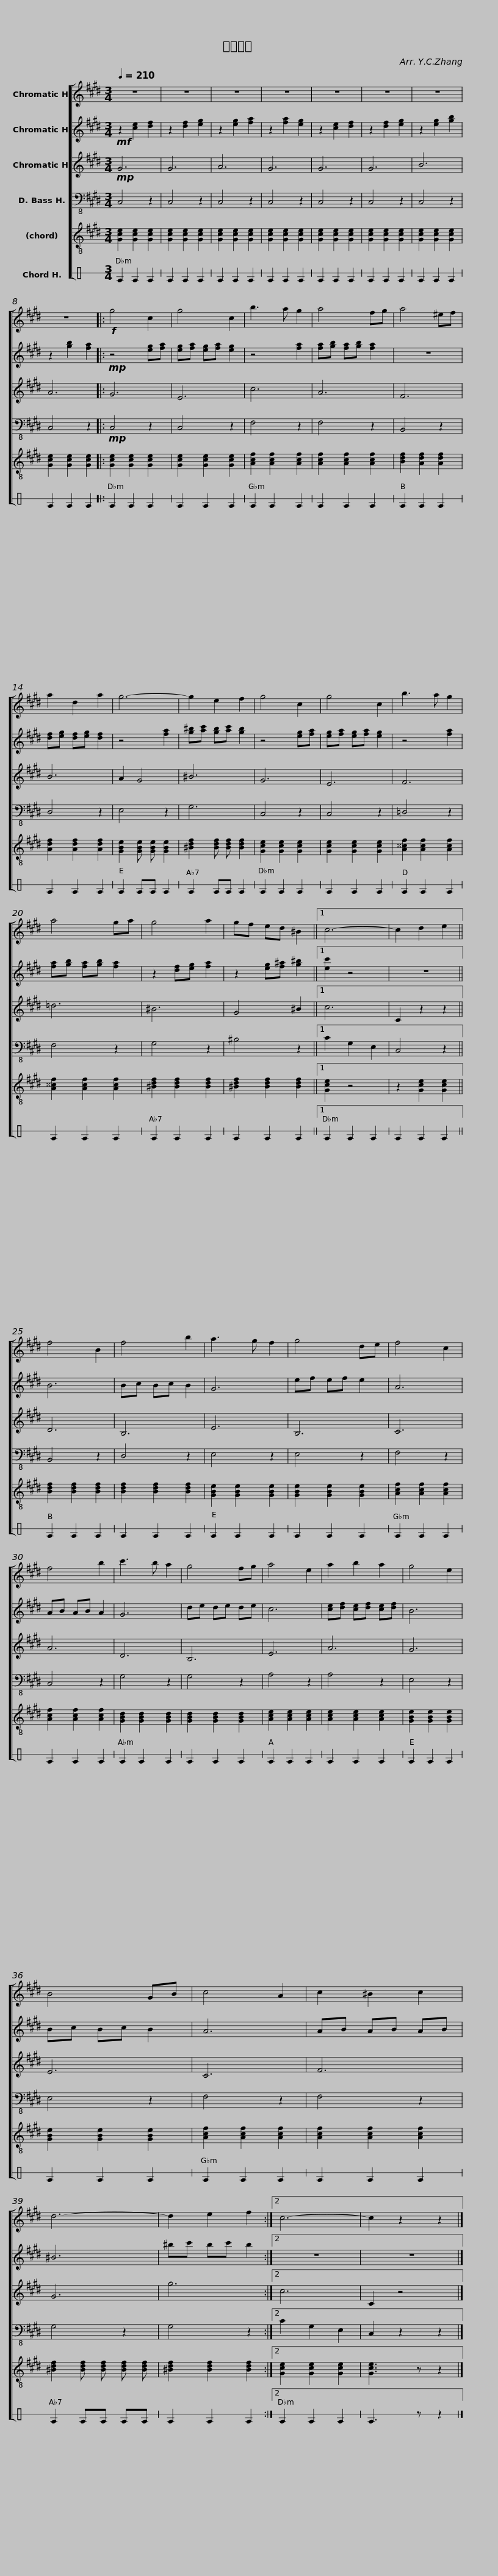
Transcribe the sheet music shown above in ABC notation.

X:1
%%score [ 1 2 3 4 5 6 ]
L:1/8
Q:1/4=210
M:3/4
I:linebreak $
K:E
V:1 treble
V:2 treble
V:3 treble
V:4 bass-8
V:5 treble-8
V:6 perc stafflines=1
K:none
V:1
 z6 | z6 | z6 | z6 | z6 | %5
 z6 | z6 | z6 |:!f! g4 c2 | g4 c2 |$ %10
 b3 a g2 | a4 fg | a4 ^ef | a2 d2 a2 | g6- | %15
 g2 e2 f2 | g4 c2 | g4 c2 | b3 a g2 | a4 ga |$ %20
 g4 a2 | gf ed ^B2 ||1 c6- | c2 d2 e2 || f4 B2 | %25
 f4 b2 | a3 g f2 | g4 de | f4 c2 | f4 b2 | %30
 c'3 b a2 |$ g4 fg | a4 e2 | a2 b2 a2 | g4 e2 | %35
 B4 GB | c4 A2 | c2 ^B2 c2 | d6- | d2 e2 f2 :|2 %40
 c6- |$ c2 z2 z2 |] %42
V:2
!mf! z2 [ce]2 [df]2 | z2 [df]2 [eg]2 | z2 [eg]2 [fa]2 | z2 [fa]2 [eg]2 | z2 [ce]2 [df]2 | %5
 z2 [df]2 [eg]2 | z2 [eg]2 [gb]2 | z2 [gb]2 [fa]2 |:!mp! z4 [eg][fa] | [eg][fa] [eg][fa] [eg]2 |$ %10
 z4 [fa]2 | [fa][gb] [fa][gb] [fa]2 | z6 | [df][eg] [df][eg] [df]2 | z4 [fa]2 | %15
 [g^b][ac'] [gb][ac'] [gb]2 | z4 [eg][fa] | [eg][fa] [eg][fa] [eg]2 | z4 [fa]2 | [fa][gb] [fa][gb] [fa]2 |$ %20
 z2 [df][eg] [fa]2 | z2 [eg][f^a] [g^b]2 ||1 [ec']2 z4 | z6 || B6 | %25
 Bc Bc B2 | G6 | ef ef e2 | A6 | AB AB A2 | %30
 G6 |$ de de de | c6 | [ce][df] [ce][df] [ce][df] | B6 | %35
 Bc Bc B2 | A6 | AB AB AB | ^B6 | ^bc' bc' b2 :|2 %40
 z6 |$ z6 |] %42
V:3
!mp! G6 | G6 | A6 | G6 | G6 | %5
 G6 | B6 | A6 |: G6 | E6 |$ %10
 c6 | A6 | F6 | B6 | A2 G4 | %15
 ^B6 | G6 | E6 | F6 | =d6 |$ %20
 ^B6 | G4 ^B2 ||1 c6 | C2 z2 z2 || D6 | %25
 B,6 | E6 | B,6 | C6 | A6 | %30
 D6 |$ B,6 | E6 | A6 | G6 | %35
 E6 | C6 | F6 | G6 | g6 :|2 %40
 c6 |$ C2 z4 |] %42
V:4
 C,4 z2 | C,4 z2 | C,4 z2 | C,4 z2 | C,4 z2 | %5
 C,4 z2 | C,4 z2 | C,4 z2 |:!mp! C,4 z2 | C,4 z2 |$ %10
 F,4 z2 | F,4 z2 | B,,4 z2 | D,4 z2 | E,4 z2 | %15
 G,6 | C,4 z2 | C,4 z2 | =D,4 z2 | F,4 z2 |$ %20
 G,4 z2 | ^B,4 z2 ||1 C2 G,2 E,2 | C,4 z2 || B,,4 z2 | %25
 D,4 z2 | E,4 z2 | E,4 z2 | F,4 z2 | C,4 z2 | %30
 G,4 z2 |$ G,4 z2 | A,4 z2 | A,4 z2 | E,4 z2 | %35
 E,4 z2 | F,4 z2 | F,4 z2 | G,4 z2 | G,4 z2 :|2 %40
 C2 G,2 E,2 |$ C,2 z2 z2 |] %42
V:5
 [Gce]2 [Gce]2 [Gce]2 | [Gce]2 [Gce]2 [Gce]2 | [Gce]2 [Gce]2 [Gce]2 | [Gce]2 [Gce]2 [Gce]2 | [Gce]2 [Gce]2 [Gce]2 | %5
 [Gce]2 [Gce]2 [Gce]2 | [Gce]2 [Gce]2 [Gce]2 | [Gce]2 [Gce]2 [Gce]2 |: [Gce]2 [Gce]2 [Gce]2 | [Gce]2 [Gce]2 [Gce]2 |$ %10
 [Acf]2 [Acf]2 [Acf]2 | [Acf]2 [Acf]2 [Acf]2 | [Bdf]2 [Adf]2 [Adf]2 | [Adf]2 [Adf]2 [Adf]2 | [GBe]2 [GBe] [GBe] [GBe]2 | %15
 [^Bdf]2 [Bdf] [Bdf] [Bdf]2 | [Gce]2 [Gce]2 [Gce]2 | [Gce]2 [Gce]2 [Gce]2 | [A^^cf]2 [Acf]2 [Acf]2 | [A^^cf]2 [Acf]2 [Acf]2 |$ %20
 [^Bdf]2 [Bdf]2 [Bdf]2 | [^Bdf]2 [Bdf]2 [Bdf]2 ||1 [Gce]2 z4 | z2 [Gce]2 [Gce]2 || [Bdf]2 [Bdf]2 [Bdf]2 | %25
 [Bdf]2 [Bdf]2 [Bdf]2 | [GBe]2 [GBe]2 [GBe]2 | [GBe]2 [GBe]2 [GBe]2 | [Acf]2 [Acf]2 [Acf]2 | [Acf]2 [Acf]2 [Acf]2 | %30
 [GBd]2 [GBd]2 [GBd]2 |$ [GBd]2 [GBd]2 [GBd]2 | [Ace]2 [Ace]2 [Ace]2 | [Ace]2 [Ace]2 [Ace]2 | [GBe]2 [GBe]2 [GBe]2 | %35
 [GBe]2 [GBe]2 [GBe]2 | [Acf]2 [Acf]2 [Acf]2 | [Acf]2 [Acf]2 [Acf]2 | [^Bdf]2 [Bdf] [Bdf] [Bdf] [Bdf] | [^Bdf]2 [Bdf]2 [Bdf]2 :|2 %40
 [Gce]2 [Gce]2 [Gce]2 |$ [Gce]3 z z2 |] %42
V:6
[K:C] E2 E2 E2 | E2 E2 E2 | E2 E2 E2 | E2 E2 E2 | E2 E2 E2 | %5
 E2 E2 E2 | E2 E2 E2 | E2 E2 E2 |: E2 E2 E2 | E2 E2 E2 |$ %10
 E2 E2 E2 | E2 E2 E2 | E2 E2 E2 | E2 E2 E2 | E2 EE E2 | %15
 E2 EE E2 | E2 E2 E2 | E2 E2 E2 | E2 E2 E2 | E2 E2 E2 |$ %20
 E2 E2 E2 | E2 E2 E2 ||1 E2 E2 E2 | E2 E2 E2 || E2 E2 E2 | %25
 E2 E2 E2 | E2 E2 E2 | E2 E2 E2 | E2 E2 E2 | E2 E2 E2 | %30
 E2 E2 E2 |$ E2 E2 E2 | E2 E2 E2 | E2 E2 E2 | E2 E2 E2 | %35
 E2 E2 E2 | E2 E2 E2 | E2 E2 E2 | E2 EE EE | E2 E2 E2 :|2 %40
 E2 E2 E2 |$ E3 z z2 |] %42
